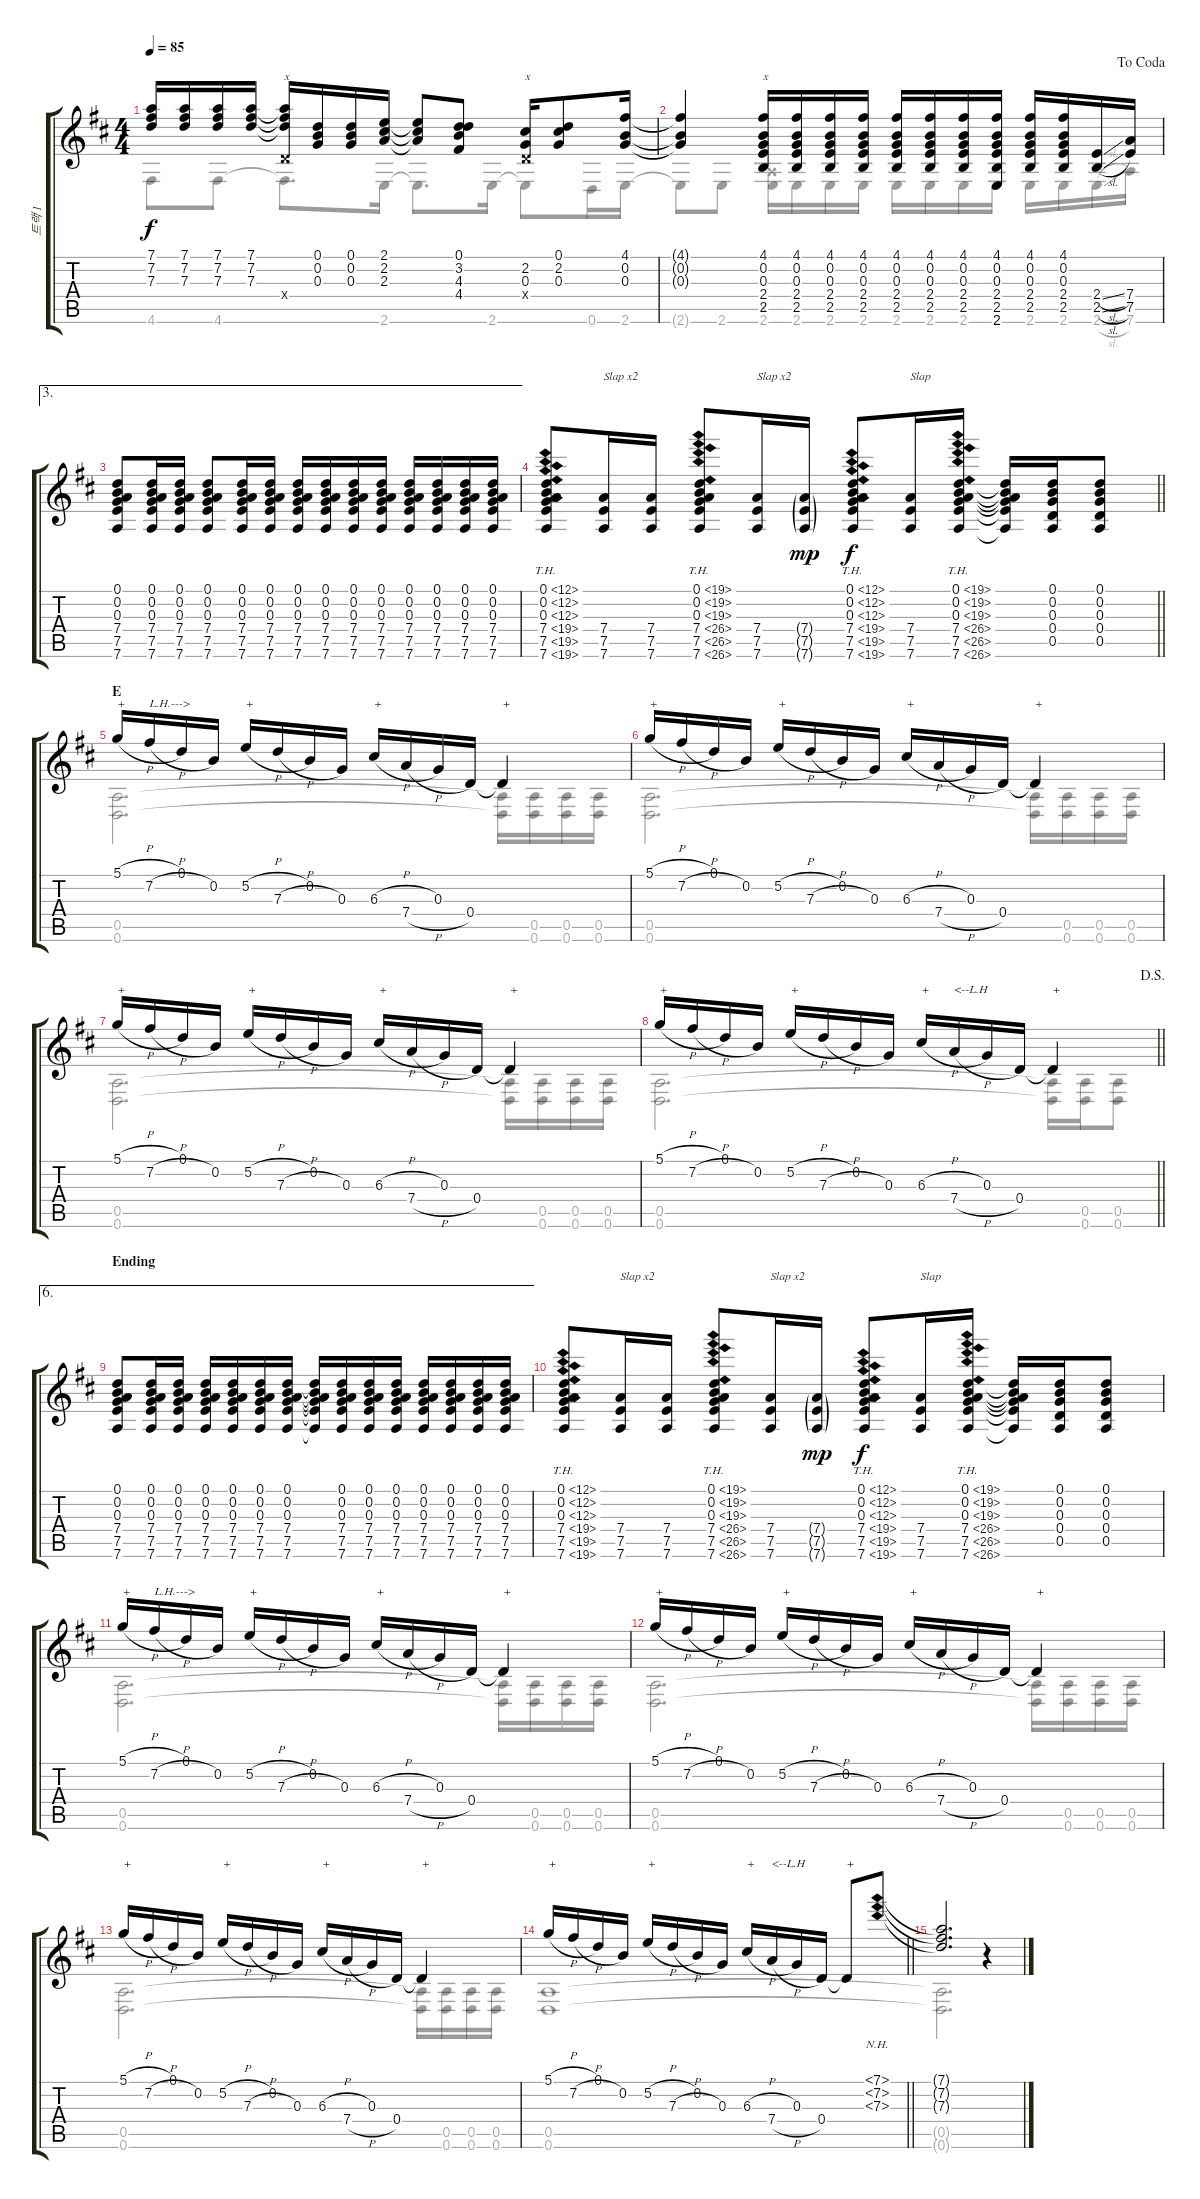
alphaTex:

\track ("트랙 1" "트랙 1") {instrument acousticguitarsteel}
\staff {score tabs}
\tuning (D4 B3 G3 D3 A2 D2) {hide}
\voice
\ts (4 4)
\tempo 85
\clef g2
\ks d
(7.1{t} 7.2{t} 7.3{t}).16{dy f} (7.1 7.2 7.3).16 (7.1 7.2 7.3).16 (7.1 7.2 7.3).16 (7.1{t} 7.2{t} 7.3{t} 0.4{x}).16{txt "x"} (0.1 0.2 0.3).16 (0.1 0.2 0.3).16 (2.1 2.2 2.3).16 (2.1{t} 2.2{t} 2.3{t}).8 (0.1 3.2 4.3 4.4).8 (2.2 0.3 0.4{x}).16{txt "x"} (0.1 2.2 0.3).8 (4.1 0.2 0.3).16 |
\jump dacoda
(4.1{t} 0.2{t} 0.3{t}).4 (4.1 0.2 0.3 2.4 2.5).16{txt "x"} (4.1 0.2 0.3 2.4 2.5).16 (4.1 0.2 0.3 2.4 2.5).16 (4.1 0.2 0.3 2.4 2.5).16 (4.1 0.2 0.3 2.4 2.5).16 (4.1 0.2 0.3 2.4 2.5).16 (4.1 0.2 0.3 2.4 2.5).16 (4.1 0.2 0.3 2.4 2.5 2.6).16 (4.1 0.2 0.3 2.4 2.5).16 (4.1 0.2 0.3 2.4 2.5).16 (2.4{sl} 2.5{sl}).16 (7.4 7.5).16 |
\ae 3
(0.1 0.2 0.3 7.4 7.5 7.6).8 (0.1 0.2 0.3 7.4 7.5 7.6).16 (0.1 0.2 0.3 7.4 7.5 7.6).16 (0.1 0.2 0.3 7.4 7.5 7.6).8 (0.1 0.2 0.3 7.4 7.5 7.6).16 (0.1 0.2 0.3 7.4 7.5 7.6).16 (0.1 0.2 0.3 7.4 7.5 7.6).16 (0.1 0.2 0.3 7.4 7.5 7.6).16 (0.1 0.2 0.3 7.4 7.5 7.6).16 (0.1 0.2 0.3 7.4 7.5 7.6).16 (0.1 0.2 0.3 7.4 7.5 7.6).16 (0.1 0.2 0.3 7.4 7.5 7.6).16 (0.1 0.2 0.3 7.4 7.5 7.6).16 (0.1 0.2 0.3 7.4 7.5 7.6).16 |
\barLineRight lightlight
(0.1{th 12} 0.2{th 12} 0.3{th 12} 7.4{th 12} 7.5{th 12} 7.6{th 12}).8 (7.4 7.5 7.6).16{txt "Slap x2"} (7.4 7.5 7.6).16 (0.1{th 19} 0.2{th 19} 0.3{th 19} 7.4{th 19} 7.5{th 19} 7.6{th 19}).8 (7.4 7.5 7.6).16{txt "Slap x2"} (7.4{g} 7.5{g} 7.6{g}).16{dy mp} (0.1{th 12} 0.2{th 12} 0.3{th 12} 7.4{th 12} 7.5{th 12} 7.6{th 12}).8{dy f} (7.4 7.5 7.6).16{txt "Slap"} (0.1{th 19} 0.2{th 19} 0.3{th 19} 7.4{th 19} 7.5{th 19} 7.6{th 19}).16 (0.1{t} 0.2{t} 0.3{t} 7.4{t} 7.5{t} 7.6{t}).16 (0.1 0.2 0.3 0.4 0.5).16 (0.1 0.2 0.3 0.4 0.5).8 |
\section ("" "E")
5.1{h}.16{txt "+"} 7.2{h}.16{txt "L.H.--->"} 0.1.16 0.2.16 5.2{h}.16{txt "+"} 7.3{h}.16 0.2.16 0.3.16 6.3{h}.16{txt "+"} 7.4{h}.16 0.3.16 0.4.16 0.4{t}.4{txt "+"} |
5.1{h}.16{txt "+"} 7.2{h}.16 0.1.16 0.2.16 5.2{h}.16{txt "+"} 7.3{h}.16 0.2.16 0.3.16 6.3{h}.16{txt "+"} 7.4{h}.16 0.3.16 0.4.16 0.4{t}.4{txt "+"} |
5.1{h}.16{txt "+"} 7.2{h}.16 0.1.16 0.2.16 5.2{h}.16{txt "+"} 7.3{h}.16 0.2.16 0.3.16 6.3{h}.16{txt "+"} 7.4{h}.16 0.3.16 0.4.16 0.4{t}.4{txt "+"} |
\jump dalsegno
\barLineRight lightlight
5.1{h}.16{txt "+"} 7.2{h}.16 0.1.16 0.2.16 5.2{h}.16{txt "+"} 7.3{h}.16 0.2.16 0.3.16 6.3{h}.16{txt "+"} 7.4{h}.16{txt "<--L.H"} 0.3.16 0.4.16 0.4{t}.4{txt "+"} |
\ae 6
\section ("" "Ending")
(0.1 0.2 0.3 7.4 7.5 7.6).8 (0.1 0.2 0.3 7.4 7.5 7.6).16 (0.1 0.2 0.3 7.4 7.5 7.6).16 (0.1 0.2 0.3 7.4 7.5 7.6).16 (0.1 0.2 0.3 7.4 7.5 7.6).16 (0.1 0.2 0.3 7.4 7.5 7.6).16 (0.1 0.2 0.3 7.4 7.5 7.6).16 (0.1{t} 0.2{t} 0.3{t} 7.4{t} 7.5{t} 7.6{t}).16 (0.1 0.2 0.3 7.4 7.5 7.6).16 (0.1 0.2 0.3 7.4 7.5 7.6).16 (0.1 0.2 0.3 7.4 7.5 7.6).16 (0.1 0.2 0.3 7.4 7.5 7.6).16 (0.1 0.2 0.3 7.4 7.5 7.6).16 (0.1 0.2 0.3 7.4 7.5 7.6).16 (0.1 0.2 0.3 7.4 7.5 7.6).16 |
(0.1{th 12} 0.2{th 12} 0.3{th 12} 7.4{th 12} 7.5{th 12} 7.6{th 12}).8 (7.4 7.5 7.6).16{txt "Slap x2"} (7.4 7.5 7.6).16 (0.1{th 19} 0.2{th 19} 0.3{th 19} 7.4{th 19} 7.5{th 19} 7.6{th 19}).8 (7.4 7.5 7.6).16{txt "Slap x2"} (7.4{g} 7.5{g} 7.6{g}).16{dy mp} (0.1{th 12} 0.2{th 12} 0.3{th 12} 7.4{th 12} 7.5{th 12} 7.6{th 12}).8{dy f} (7.4 7.5 7.6).16{txt "Slap"} (0.1{th 19} 0.2{th 19} 0.3{th 19} 7.4{th 19} 7.5{th 19} 7.6{th 19}).16 (0.1{t} 0.2{t} 0.3{t} 7.4{t} 7.5{t} 7.6{t}).16 (0.1 0.2 0.3 0.4 0.5).16 (0.1 0.2 0.3 0.4 0.5).8 |
5.1{h}.16{txt "+"} 7.2{h}.16{txt "L.H.--->"} 0.1.16 0.2.16 5.2{h}.16{txt "+"} 7.3{h}.16 0.2.16 0.3.16 6.3{h}.16{txt "+"} 7.4{h}.16 0.3.16 0.4.16 0.4{t}.4{txt "+"} |
5.1{h}.16{txt "+"} 7.2{h}.16 0.1.16 0.2.16 5.2{h}.16{txt "+"} 7.3{h}.16 0.2.16 0.3.16 6.3{h}.16{txt "+"} 7.4{h}.16 0.3.16 0.4.16 0.4{t}.4{txt "+"} |
5.1{h}.16{txt "+"} 7.2{h}.16 0.1.16 0.2.16 5.2{h}.16{txt "+"} 7.3{h}.16 0.2.16 0.3.16 6.3{h}.16{txt "+"} 7.4{h}.16 0.3.16 0.4.16 0.4{t}.4{txt "+"} |
\barLineRight lightlight
5.1{h}.16{txt "+"} 7.2{h}.16 0.1.16 0.2.16 5.2{h}.16{txt "+"} 7.3{h}.16 0.2.16 0.3.16 6.3{h}.16{txt "+"} 7.4{h}.16{txt "<--L.H"} 0.3.16 0.4.16 0.4{t}.8{txt "+"} (7.1{nh} 7.2{nh} 7.3{nh}).8 |
(7.1{t} 7.2{t} 7.3{t}).2{d} r.4
\voice
\clef g2
\ottava regular
\simile none
\ks d
4.6{t}.8{dy f} 4.6.8 4.6{t}.8{d} 2.6.16 2.6{t}.8{d} 2.6.16 2.6{t}.8 0.6.16 2.6.16 |
2.6{t}.8 2.6.8 (0.5{x} 2.6).16 2.6.16 2.6.16 2.6.16 2.6.16 2.6.16 2.6.16 2.6.16 2.6.16 2.6.16 2.6{sl}.16 7.6.16 |
|
\barLineRight lightlight
|
(0.5 0.6).2{d} (0.5{t} 0.6{t}).16 (0.5 0.6).16 (0.5 0.6).16 (0.5 0.6).16 |
(0.5 0.6).2{d} (0.5{t} 0.6{t}).16 (0.5 0.6).16 (0.5 0.6).16 (0.5 0.6).16 |
(0.5 0.6).2{d} (0.5{t} 0.6{t}).16 (0.5 0.6).16 (0.5 0.6).16 (0.5 0.6).16 |
\barLineRight lightlight
(0.5 0.6).2{d} (0.5{t} 0.6{t}).16 (0.5 0.6).16 (0.5 0.6).8 |
|
|
(0.5 0.6).2{d} (0.5{t} 0.6{t}).16 (0.5 0.6).16 (0.5 0.6).16 (0.5 0.6).16 |
(0.5 0.6).2{d} (0.5{t} 0.6{t}).16 (0.5 0.6).16 (0.5 0.6).16 (0.5 0.6).16 |
(0.5 0.6).2{d} (0.5{t} 0.6{t}).16 (0.5 0.6).16 (0.5 0.6).16 (0.5 0.6).16 |
\barLineRight lightlight
(0.5 0.6).1 |
(0.5{t} 0.6{t}).2{d} r.4
